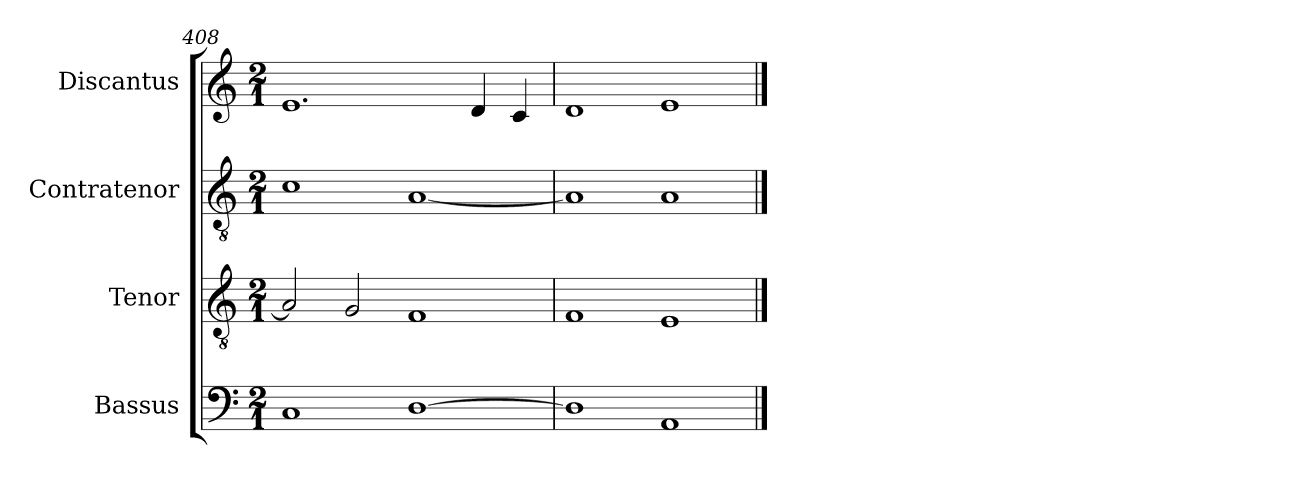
**kern	**kern	**kern	**kern
*part4	*part3	*part2	*part1
*staff4	*staff3	*staff2	*staff1
*I"Bassus	*I"Tenor	*I"Contratenor	*I"Discantus
*I'B	*I'T	*I'Ct	*I'D
*clefF4	*clefGv2	*clefGv2	*clefG2
*k[]	*k[]	*k[]	*k[]
*M2/1	*M2/1	*M2/1	*M2/1
=408	=408	=408	=408
1C	2A/]	1c	1.e
.	2G/	.	.
[1D	1F	[1A	.
.	.	.	4d/
.	.	.	4c/
=409	=409	=409	=409
1D]	1F	1A]	1d
1AA	1E	1A	1e
==	==	==	==
*-	*-	*-	*-
